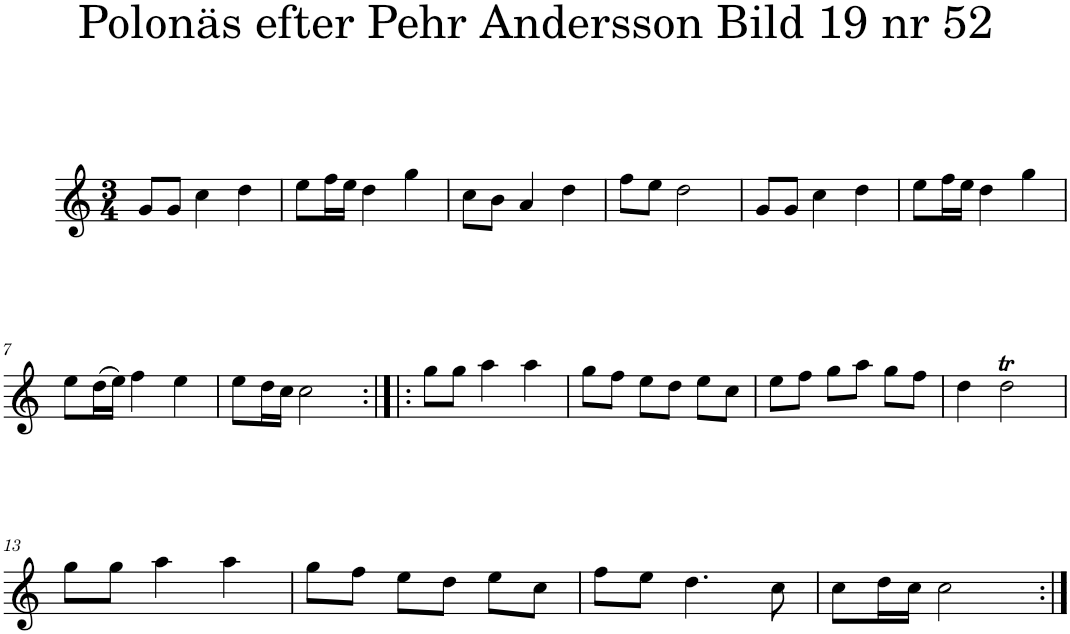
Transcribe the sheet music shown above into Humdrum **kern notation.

**kern
*part1
*staff1
*I"Piano
*I'Pno
*clefG2
*k[]
*M3/4
=1
8g/L
8g/J
4cc\
4dd\
=2
8ee\L
16ff\L
16ee\JJ
4dd\
4gg\
=3
8cc\L
8b\J
4a/
4dd\
=4
8ff\L
8ee\J
2dd\
=5
8g/L
8g/J
4cc\
4dd\
=6
8ee\L
16ff\L
16ee\JJ
4dd\
4gg\
!!LO:LB:g=z
=7
8ee\L
(16dd\L
16ee\JJ)
4ff\
4ee\
=8
8ee\L
16dd\L
16cc\JJ
2cc\
=9:|!|:
8gg\L
8gg\J
4aa\
4aa\
=10
8gg\L
8ff\J
8ee\L
8dd\J
8ee\L
8cc\J
=11
8ee\L
8ff\J
8gg\L
8aa\J
8gg\L
8ff\J
=12
4dd\
2ddT\
!!LO:LB:g=z
=13
8gg\L
8gg\J
4aa\
4aa\
=14
8gg\L
8ff\J
8ee\L
8dd\J
8ee\L
8cc\J
=15
8ff\L
8ee\J
4.dd\
8cc\
=16
8cc\L
16dd\L
16cc\JJ
2cc\
=:|!
*-
